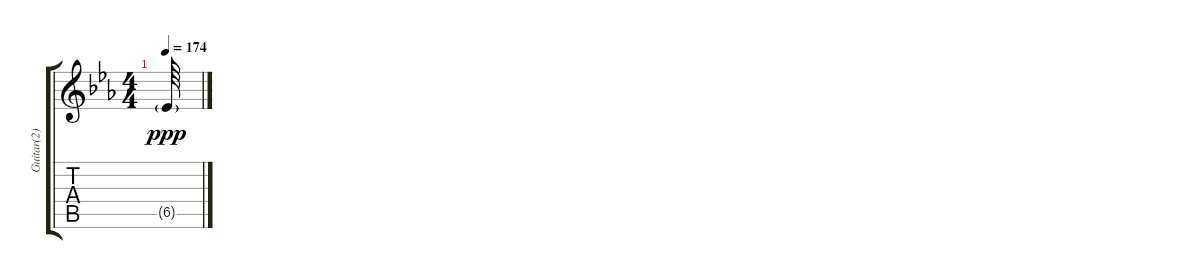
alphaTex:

\track ("Guitar(2)" "Guitar(2)") {instrument distortionguitar}
\staff {score tabs}
\tuning (E4 B3 G3 D3 A2 E2) {hide}
\ts (4 4)
\tempo 174
\clef g2
\ks eb
6.5{g}.64{dy ppp}
